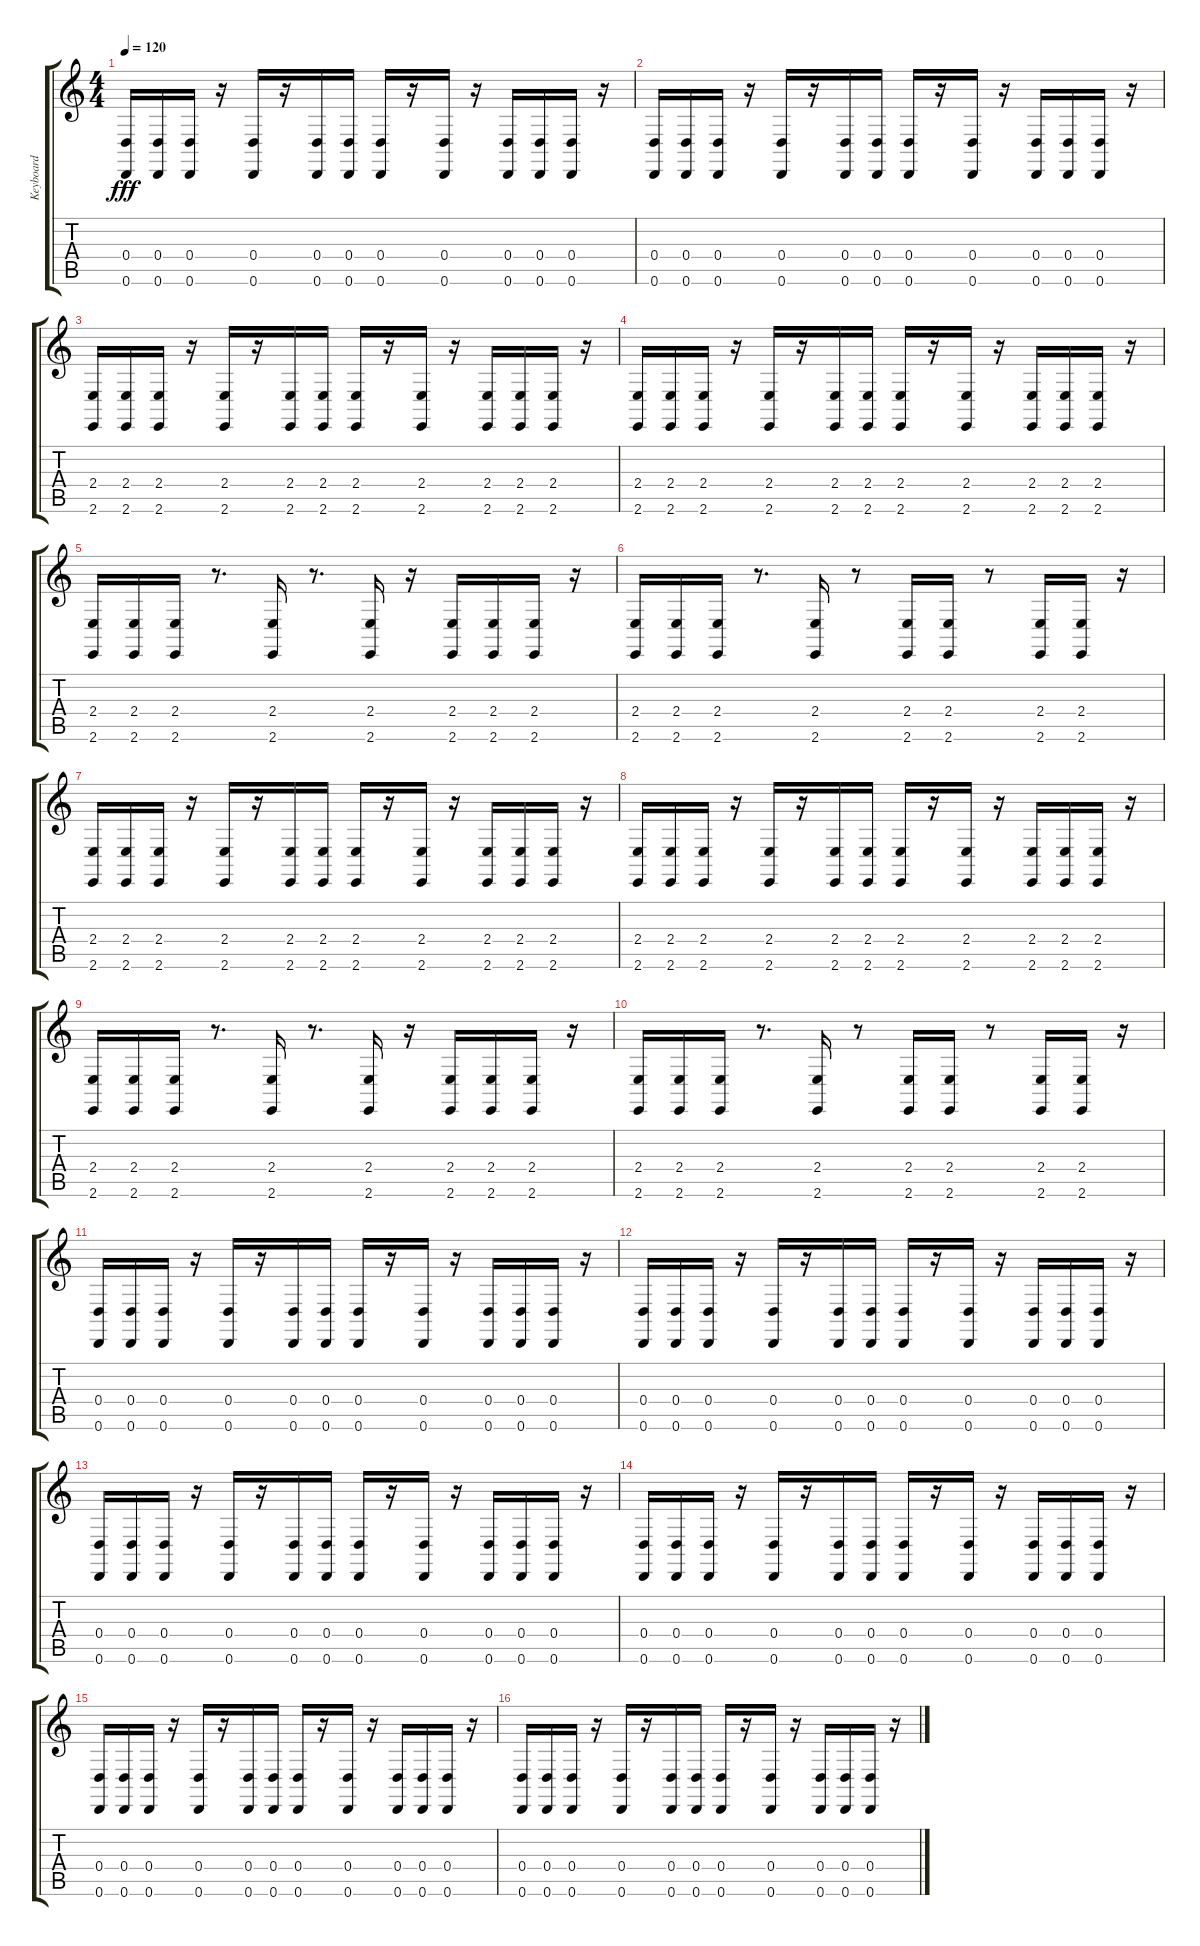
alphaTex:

\track ("Keyboard" "Keyboard") {instrument stringensemble1}
\staff {score tabs}
\tuning (E4 B3 G3 D3 A2 D2) {hide}
\ts (4 4)
\tempo 120
\clef g2
\ks c
(0.4 0.6).16{dy fff} (0.4 0.6).16 (0.4 0.6).16 r.16 (0.4 0.6).16 r.16 (0.4 0.6).16 (0.4 0.6).16 (0.4 0.6).16 r.16 (0.4 0.6).16 r.16 (0.4 0.6).16 (0.4 0.6).16 (0.4 0.6).16 r.16 |
(0.4 0.6).16 (0.4 0.6).16 (0.4 0.6).16 r.16 (0.4 0.6).16 r.16 (0.4 0.6).16 (0.4 0.6).16 (0.4 0.6).16 r.16 (0.4 0.6).16 r.16 (0.4 0.6).16 (0.4 0.6).16 (0.4 0.6).16 r.16 |
(2.4 2.6).16{volume 12} (2.4 2.6).16 (2.4 2.6).16 r.16 (2.4 2.6).16 r.16 (2.4 2.6).16 (2.4 2.6).16 (2.4 2.6).16 r.16 (2.4 2.6).16 r.16 (2.4 2.6).16 (2.4 2.6).16 (2.4 2.6).16 r.16 |
(2.4 2.6).16 (2.4 2.6).16 (2.4 2.6).16 r.16 (2.4 2.6).16 r.16 (2.4 2.6).16 (2.4 2.6).16 (2.4 2.6).16 r.16 (2.4 2.6).16 r.16 (2.4 2.6).16 (2.4 2.6).16 (2.4 2.6).16 r.16 |
(2.4 2.6).16 (2.4 2.6).16 (2.4 2.6).16 r.8{d} (2.4 2.6).16 r.8{d} (2.4 2.6).16 r.16 (2.4 2.6).16 (2.4 2.6).16 (2.4 2.6).16 r.16 |
(2.4 2.6).16 (2.4 2.6).16 (2.4 2.6).16 r.8{d} (2.4 2.6).16 r.8 (2.4 2.6).16 (2.4 2.6).16 r.8 (2.4 2.6).16 (2.4 2.6).16 r.16 |
(2.4 2.6).16{volume 12} (2.4 2.6).16 (2.4 2.6).16 r.16 (2.4 2.6).16 r.16 (2.4 2.6).16 (2.4 2.6).16 (2.4 2.6).16 r.16 (2.4 2.6).16 r.16 (2.4 2.6).16 (2.4 2.6).16 (2.4 2.6).16 r.16 |
(2.4 2.6).16 (2.4 2.6).16 (2.4 2.6).16 r.16 (2.4 2.6).16 r.16 (2.4 2.6).16 (2.4 2.6).16 (2.4 2.6).16 r.16 (2.4 2.6).16 r.16 (2.4 2.6).16 (2.4 2.6).16 (2.4 2.6).16 r.16 |
(2.4 2.6).16 (2.4 2.6).16 (2.4 2.6).16 r.8{d} (2.4 2.6).16 r.8{d} (2.4 2.6).16 r.16 (2.4 2.6).16 (2.4 2.6).16 (2.4 2.6).16 r.16 |
(2.4 2.6).16 (2.4 2.6).16 (2.4 2.6).16 r.8{d} (2.4 2.6).16 r.8 (2.4 2.6).16 (2.4 2.6).16 r.8 (2.4 2.6).16 (2.4 2.6).16 r.16 |
(0.4 0.6).16 (0.4 0.6).16 (0.4 0.6).16 r.16 (0.4 0.6).16 r.16 (0.4 0.6).16 (0.4 0.6).16 (0.4 0.6).16 r.16 (0.4 0.6).16 r.16 (0.4 0.6).16 (0.4 0.6).16 (0.4 0.6).16 r.16 |
(0.4 0.6).16 (0.4 0.6).16 (0.4 0.6).16 r.16 (0.4 0.6).16 r.16 (0.4 0.6).16 (0.4 0.6).16 (0.4 0.6).16 r.16 (0.4 0.6).16 r.16 (0.4 0.6).16 (0.4 0.6).16 (0.4 0.6).16 r.16 |
(0.4 0.6).16 (0.4 0.6).16 (0.4 0.6).16 r.16 (0.4 0.6).16 r.16 (0.4 0.6).16 (0.4 0.6).16 (0.4 0.6).16 r.16 (0.4 0.6).16 r.16 (0.4 0.6).16 (0.4 0.6).16 (0.4 0.6).16 r.16 |
(0.4 0.6).16 (0.4 0.6).16 (0.4 0.6).16 r.16 (0.4 0.6).16 r.16 (0.4 0.6).16 (0.4 0.6).16 (0.4 0.6).16 r.16 (0.4 0.6).16 r.16 (0.4 0.6).16 (0.4 0.6).16 (0.4 0.6).16 r.16 |
(0.4 0.6).16 (0.4 0.6).16 (0.4 0.6).16 r.16 (0.4 0.6).16 r.16 (0.4 0.6).16 (0.4 0.6).16 (0.4 0.6).16 r.16 (0.4 0.6).16 r.16 (0.4 0.6).16 (0.4 0.6).16 (0.4 0.6).16 r.16 |
(0.4 0.6).16 (0.4 0.6).16 (0.4 0.6).16 r.16 (0.4 0.6).16 r.16 (0.4 0.6).16 (0.4 0.6).16 (0.4 0.6).16 r.16 (0.4 0.6).16 r.16 (0.4 0.6).16 (0.4 0.6).16 (0.4 0.6).16 r.16
